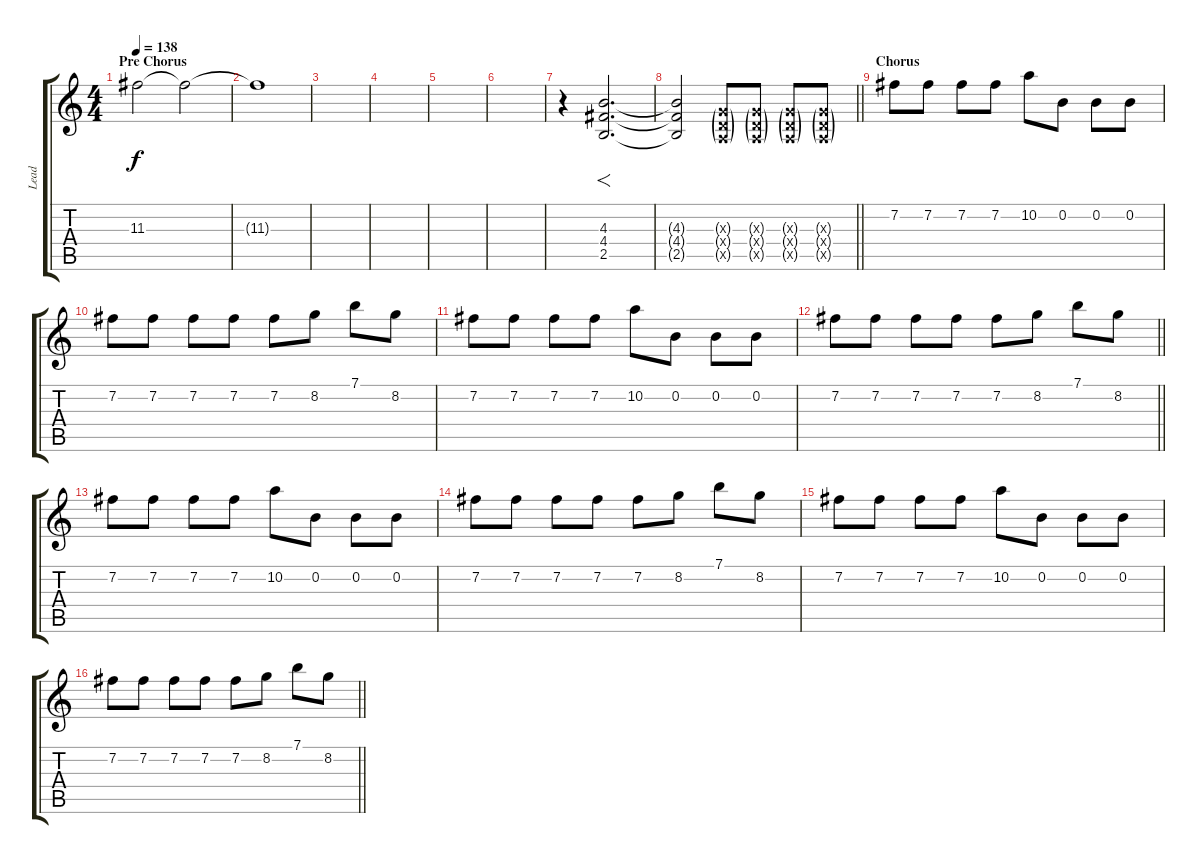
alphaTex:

\track ("Lead" "Lead") {instrument distortionguitar}
\staff {score tabs}
\tuning (E4 B3 G3 D3 A2 E2) {hide}
\ts (4 4)
\section ("" "Pre Chorus")
\tempo 138
\clef g2
\ks c
11.3.2{dy f} 11.3{t}.2 |
11.3{t}.1 |
|
|
|
|
r.4 (4.3 4.4 2.5).2{f d volume 12 instrument distortionguitar} |
\barLineRight lightlight
(4.3{t} 4.4{t} 2.5{t}).2 (0.3{g x} 0.4{g x} 0.5{g x}).8 (0.3{g x} 0.4{g x} 0.5{g x}).8 (0.3{g x} 0.4{g x} 0.5{g x}).8 (0.3{g x} 0.4{g x} 0.5{g x}).8 |
\section ("" "Chorus")
7.2.8 7.2.8 7.2.8 7.2.8 10.2.8 0.2.8 0.2.8 0.2.8 |
7.2.8 7.2.8 7.2.8 7.2.8 7.2.8 8.2.8 7.1.8 8.2.8 |
7.2.8 7.2.8 7.2.8 7.2.8 10.2.8 0.2.8 0.2.8 0.2.8 |
\barLineRight lightlight
7.2.8 7.2.8 7.2.8 7.2.8 7.2.8 8.2.8 7.1.8 8.2.8 |
7.2.8 7.2.8 7.2.8 7.2.8 10.2.8 0.2.8 0.2.8 0.2.8 |
7.2.8 7.2.8 7.2.8 7.2.8 7.2.8 8.2.8 7.1.8 8.2.8 |
7.2.8 7.2.8 7.2.8 7.2.8 10.2.8 0.2.8 0.2.8 0.2.8 |
\barLineRight lightlight
7.2.8 7.2.8 7.2.8 7.2.8 7.2.8 8.2.8 7.1.8 8.2.8
